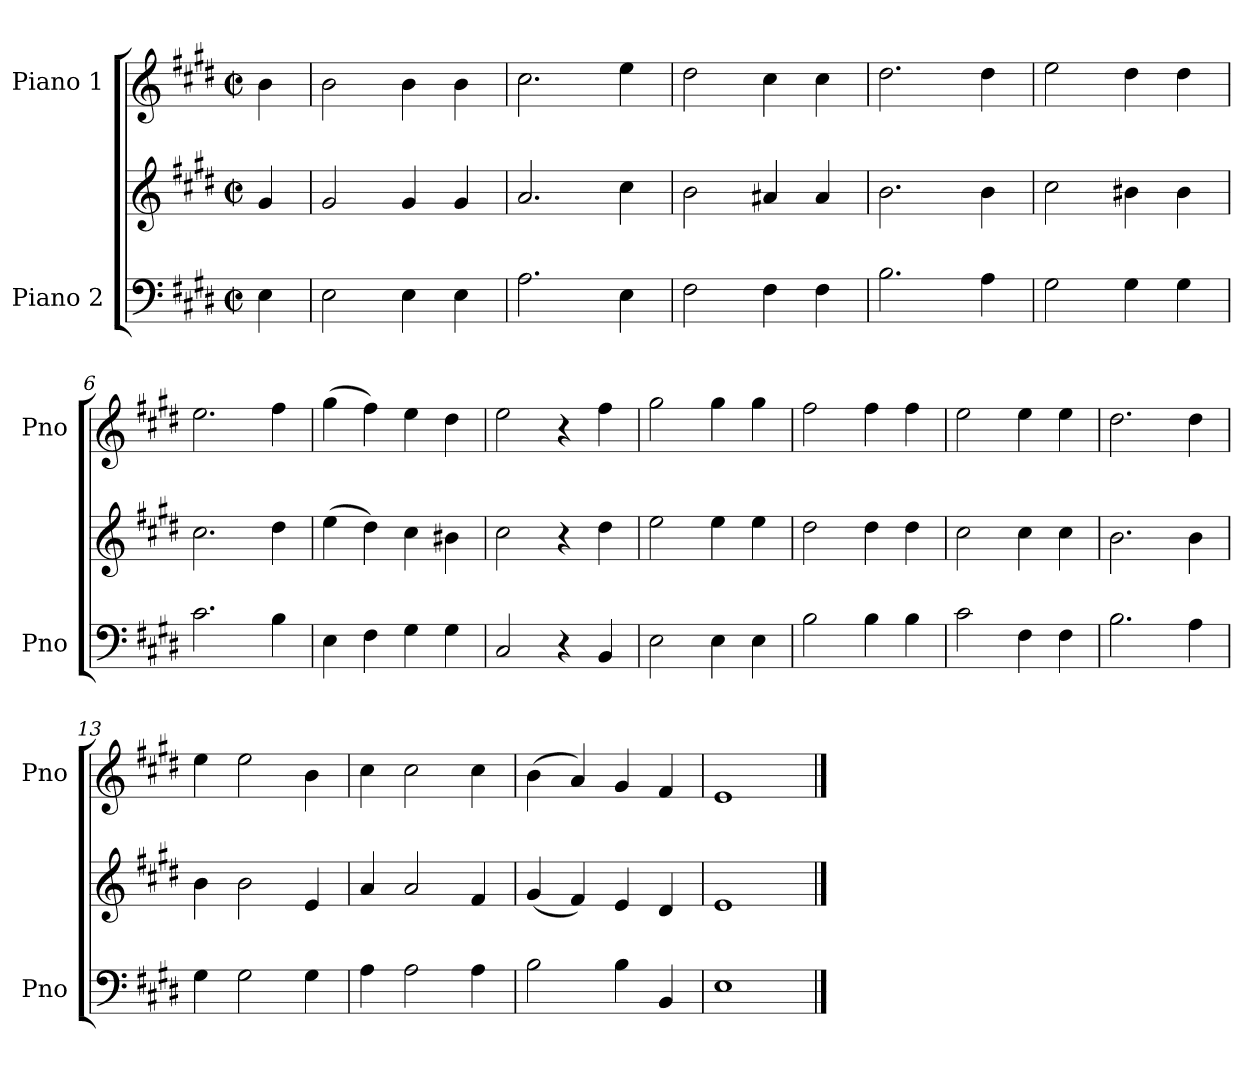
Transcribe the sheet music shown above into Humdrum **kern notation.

**kern	**kern	**kern
*part2	*part2	*part1
*staff3	*staff2	*staff1
*I"Piano 2	*	*I"Piano 1
*I'Pno	*	*I'Pno
*clefF4	*clefG2	*clefG2
*k[f#c#g#d#]	*k[f#c#g#d#]	*k[f#c#g#d#]
*M2/2	*M2/2	*M2/2
*met(c|)	*met(c|)	*met(c|)
=	=	=
4E\	4g#/	4b\
=1	=1	=1
2E\	2g#/	2b\
4E\	4g#/	4b\
4E\	4g#/	4b\
=2	=2	=2
2.A\	2.a/	2.cc#\
4E\	4cc#\	4ee\
=3	=3	=3
2F#\	2b\	2dd#\
4F#\	4a#X/	4cc#\
4F#\	4a#/	4cc#\
=4	=4	=4
2.B\	2.b\	2.dd#\
4A\	4b\	4dd#\
=5	=5	=5
2G#\	2cc#\	2ee\
4G#\	4b#X\	4dd#\
4G#\	4b#\	4dd#\
=6	=6	=6
2.c#\	2.cc#\	2.ee\
4B\	4dd#\	4ff#\
=7	=7	=7
4E\	(>4ee\	(>4gg#\
4F#\	4dd#\)	4ff#\)
4G#\	4cc#\	4ee\
4G#\	4b#X\	4dd#\
=8	=8	=8
2C#/	2cc#\	2ee\
4r	4r	4r
4BB/	4dd#\	4ff#\
=9	=9	=9
2E\	2ee\	2gg#\
4E\	4ee\	4gg#\
4E\	4ee\	4gg#\
=10	=10	=10
2B\	2dd#\	2ff#\
4B\	4dd#\	4ff#\
4B\	4dd#\	4ff#\
=11	=11	=11
2c#\	2cc#\	2ee\
4F#\	4cc#\	4ee\
4F#\	4cc#\	4ee\
=12	=12	=12
2.B\	2.b\	2.dd#\
4A\	4b\	4dd#\
=13	=13	=13
4G#\	4b\	4ee\
2G#\	2b\	2ee\
4G#\	4e/	4b\
=14	=14	=14
4A\	4a/	4cc#\
2A\	2a/	2cc#\
4A\	4f#/	4cc#\
=15	=15	=15
2B\	(<4g#/	(>4b\
.	4f#/)	4a/)
4B\	4e/	4g#/
4BB/	4d#/	4f#/
=16	=16	=16
1E	1e	1e
==	==	==
*-	*-	*-
